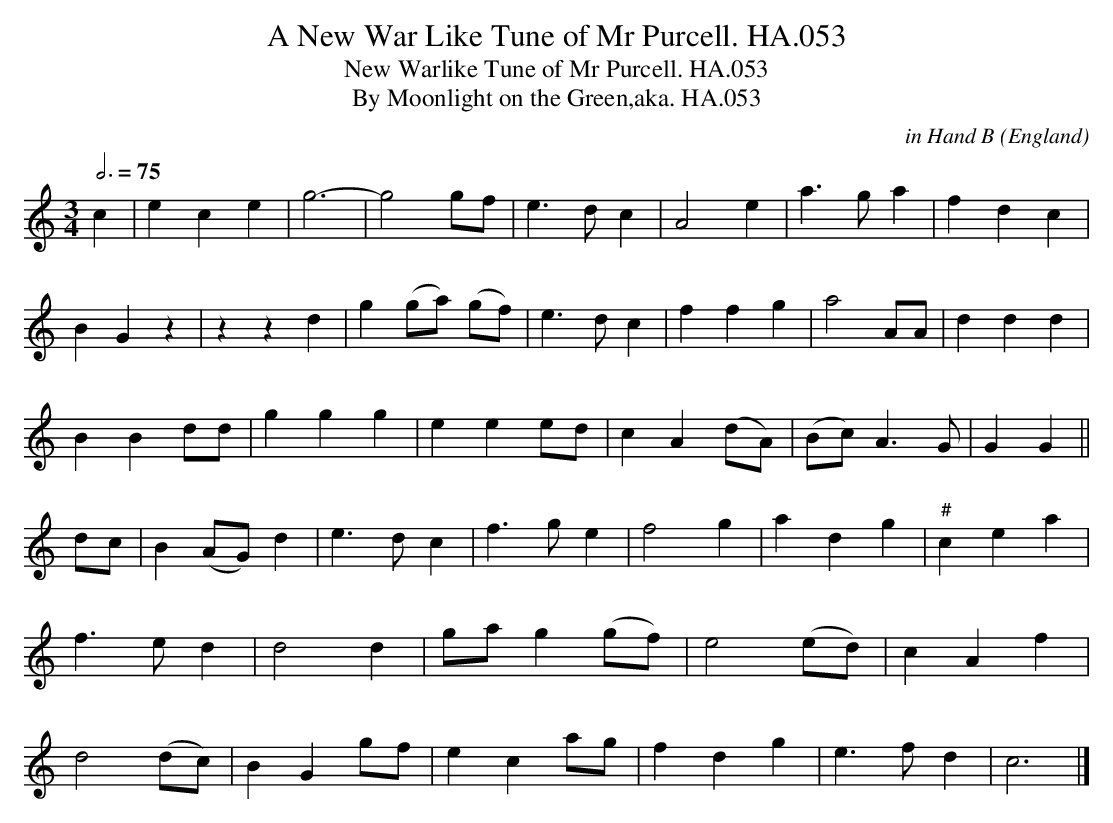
X:1
T:A New War Like Tune of Mr Purcell. HA.053
T:New Warlike Tune of Mr Purcell. HA.053
T:By Moonlight on the Green,aka. HA.053
C:in Hand B
L:1/4
M:3/4
O:England
Q:3/4=75
K:C
c|ece|g3-|g2g/f/|e>dc|A2e|a>ga|fdc|!
BGz|zzd|g(g/a/) (g/f/)|e>dc|ffg|a2A/A/|ddd|!
BBd/d/|ggg|eee/d/|cA(d/A/)|(B/c/)A>G|GG||!
d/c/|B(A/G/)d|e>dc|f>ge|f2g|adg|"#"cea|!
f>ed|d2d|g/a/g(g/f/)|e2(e/d/)|cAf|!
d2(d/c/)|BGg/f/|eca/g/|fdg|e>fd|c3|]
